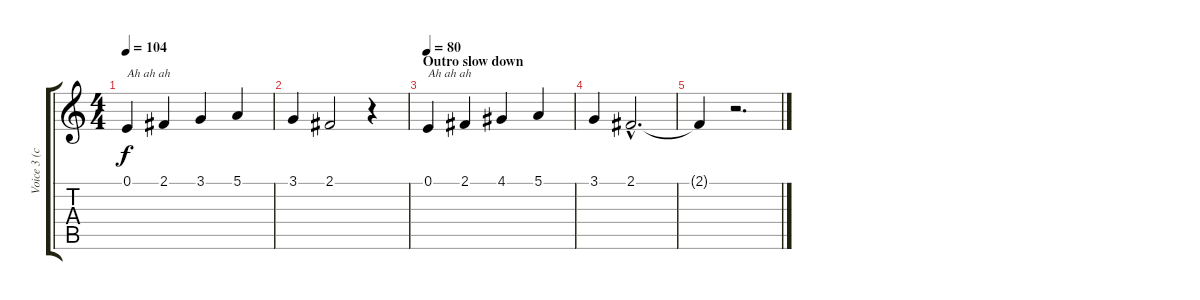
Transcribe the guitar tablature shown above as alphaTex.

\track ("Voice 3 (choruses)" "Voice 3 (c") {instrument sopranosax}
\staff {score tabs}
\tuning (E4 B3 G3 D3 A2 E2) {hide}
\ts (4 4)
\tempo 104
\clef g2
\ks c
0.1.4{txt "Ah ah ah" dy f} 2.1.4 3.1.4 5.1.4 |
3.1.4 2.1.2 r.4 |
\section ("" "Outro slow down")
\tempo 80
0.1.4{txt "Ah ah ah"} 2.1.4 4.1.4 5.1.4 |
3.1.4 2.1{hac}.2{d} |
2.1{t}.4 r.2{d}
